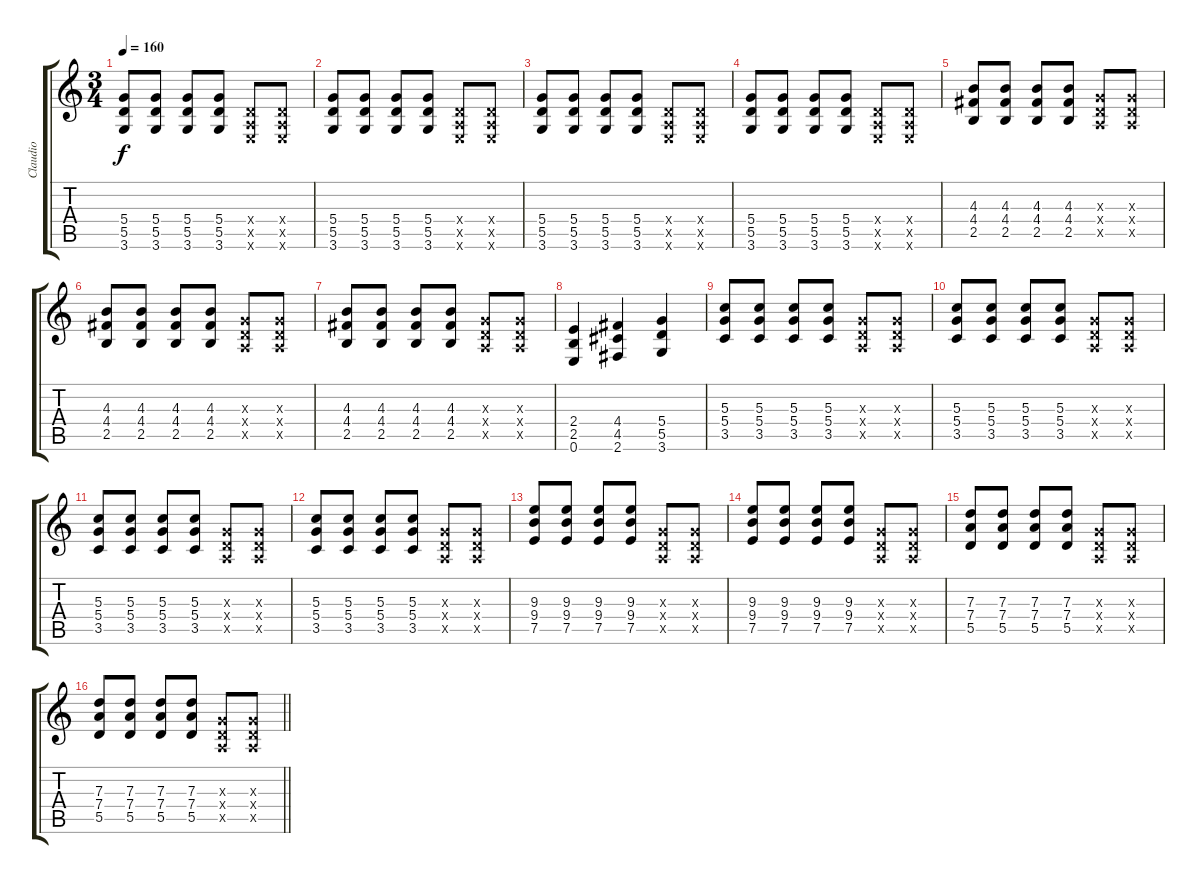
\track ("Claudio" "Claudio") {instrument distortionguitar}
\staff {score tabs}
\tuning (E4 B3 G3 D3 A2 E2) {hide}
\ts (3 4)
\tempo 160
\clef g2
\ks c
(5.4 5.5 3.6).8{dy f} (5.4 5.5 3.6).8 (5.4 5.5 3.6).8 (5.4 5.5 3.6).8 (0.4{x} 0.5{x} 0.6{x}).8 (0.4{x} 0.5{x} 0.6{x}).8 |
(5.4 5.5 3.6).8 (5.4 5.5 3.6).8 (5.4 5.5 3.6).8 (5.4 5.5 3.6).8 (0.4{x} 0.5{x} 0.6{x}).8 (0.4{x} 0.5{x} 0.6{x}).8 |
(5.4 5.5 3.6).8 (5.4 5.5 3.6).8 (5.4 5.5 3.6).8 (5.4 5.5 3.6).8 (0.4{x} 0.5{x} 0.6{x}).8 (0.4{x} 0.5{x} 0.6{x}).8 |
(5.4 5.5 3.6).8 (5.4 5.5 3.6).8 (5.4 5.5 3.6).8 (5.4 5.5 3.6).8 (0.4{x} 0.5{x} 0.6{x}).8 (0.4{x} 0.5{x} 0.6{x}).8 |
(4.3 4.4 2.5).8 (4.3 4.4 2.5).8 (4.3 4.4 2.5).8 (4.3 4.4 2.5).8 (0.3{x} 0.4{x} 0.5{x}).8 (0.3{x} 0.4{x} 0.5{x}).8 |
(4.3 4.4 2.5).8 (4.3 4.4 2.5).8 (4.3 4.4 2.5).8 (4.3 4.4 2.5).8 (0.3{x} 0.4{x} 0.5{x}).8 (0.3{x} 0.4{x} 0.5{x}).8 |
(4.3 4.4 2.5).8 (4.3 4.4 2.5).8 (4.3 4.4 2.5).8 (4.3 4.4 2.5).8 (0.3{x} 0.4{x} 0.5{x}).8 (0.3{x} 0.4{x} 0.5{x}).8 |
(2.4 2.5 0.6).4 (4.4 4.5 2.6).4 (5.4 5.5 3.6).4 |
(5.3 5.4 3.5).8 (5.3 5.4 3.5).8 (5.3 5.4 3.5).8 (5.3 5.4 3.5).8 (0.3{x} 0.4{x} 0.5{x}).8 (0.3{x} 0.4{x} 0.5{x}).8 |
(5.3 5.4 3.5).8 (5.3 5.4 3.5).8 (5.3 5.4 3.5).8 (5.3 5.4 3.5).8 (0.3{x} 0.4{x} 0.5{x}).8 (0.3{x} 0.4{x} 0.5{x}).8 |
(5.3 5.4 3.5).8 (5.3 5.4 3.5).8 (5.3 5.4 3.5).8 (5.3 5.4 3.5).8 (0.3{x} 0.4{x} 0.5{x}).8 (0.3{x} 0.4{x} 0.5{x}).8 |
(5.3 5.4 3.5).8 (5.3 5.4 3.5).8 (5.3 5.4 3.5).8 (5.3 5.4 3.5).8 (0.3{x} 0.4{x} 0.5{x}).8 (0.3{x} 0.4{x} 0.5{x}).8 |
(9.3 9.4 7.5).8 (9.3 9.4 7.5).8 (9.3 9.4 7.5).8 (9.3 9.4 7.5).8 (0.3{x} 0.4{x} 0.5{x}).8 (0.3{x} 0.4{x} 0.5{x}).8 |
(9.3 9.4 7.5).8 (9.3 9.4 7.5).8 (9.3 9.4 7.5).8 (9.3 9.4 7.5).8 (0.3{x} 0.4{x} 0.5{x}).8 (0.3{x} 0.4{x} 0.5{x}).8 |
(7.3 7.4 5.5).8 (7.3 7.4 5.5).8 (7.3 7.4 5.5).8 (7.3 7.4 5.5).8 (0.3{x} 0.4{x} 0.5{x}).8 (0.3{x} 0.4{x} 0.5{x}).8 |
\barLineRight lightlight
(7.3 7.4 5.5).8 (7.3 7.4 5.5).8 (7.3 7.4 5.5).8 (7.3 7.4 5.5).8 (0.3{x} 0.4{x} 0.5{x}).8 (0.3{x} 0.4{x} 0.5{x}).8
